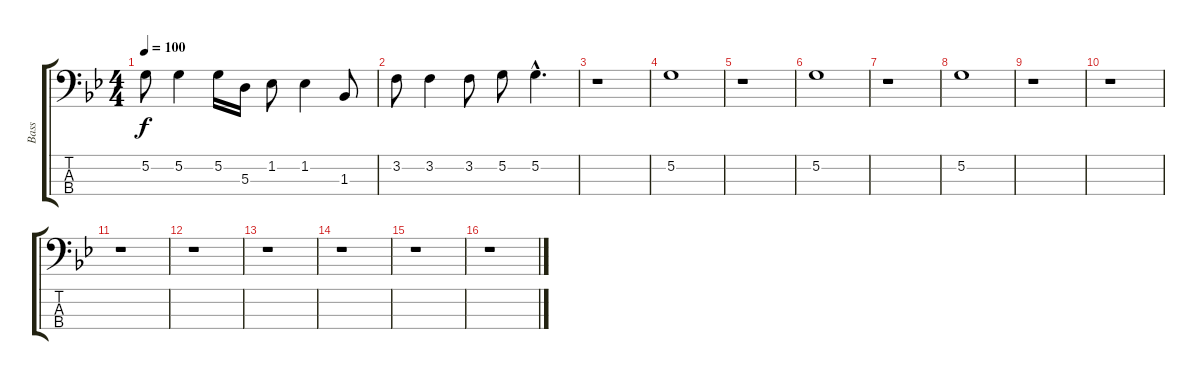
\track ("Bass" "Bass") {instrument fretlessbass}
\staff {score tabs}
\tuning (G2 D2 A1 E1) {hide}
\ts (4 4)
\tempo 100
\clef f4
\ks gminor
5.2.8{dy f} 5.2.4 5.2.16 5.3.16 1.2.8 1.2.4 1.3.8 |
3.2.8 3.2.4 3.2.8 5.2.8 5.2{hac}.4{d} |
r.1 |
5.2.1 |
r.1 |
5.2.1 |
r.1 |
5.2.1 |
r.1 |
r.1 |
r.1 |
r.1 |
r.1 |
r.1 |
r.1 |
r.1
